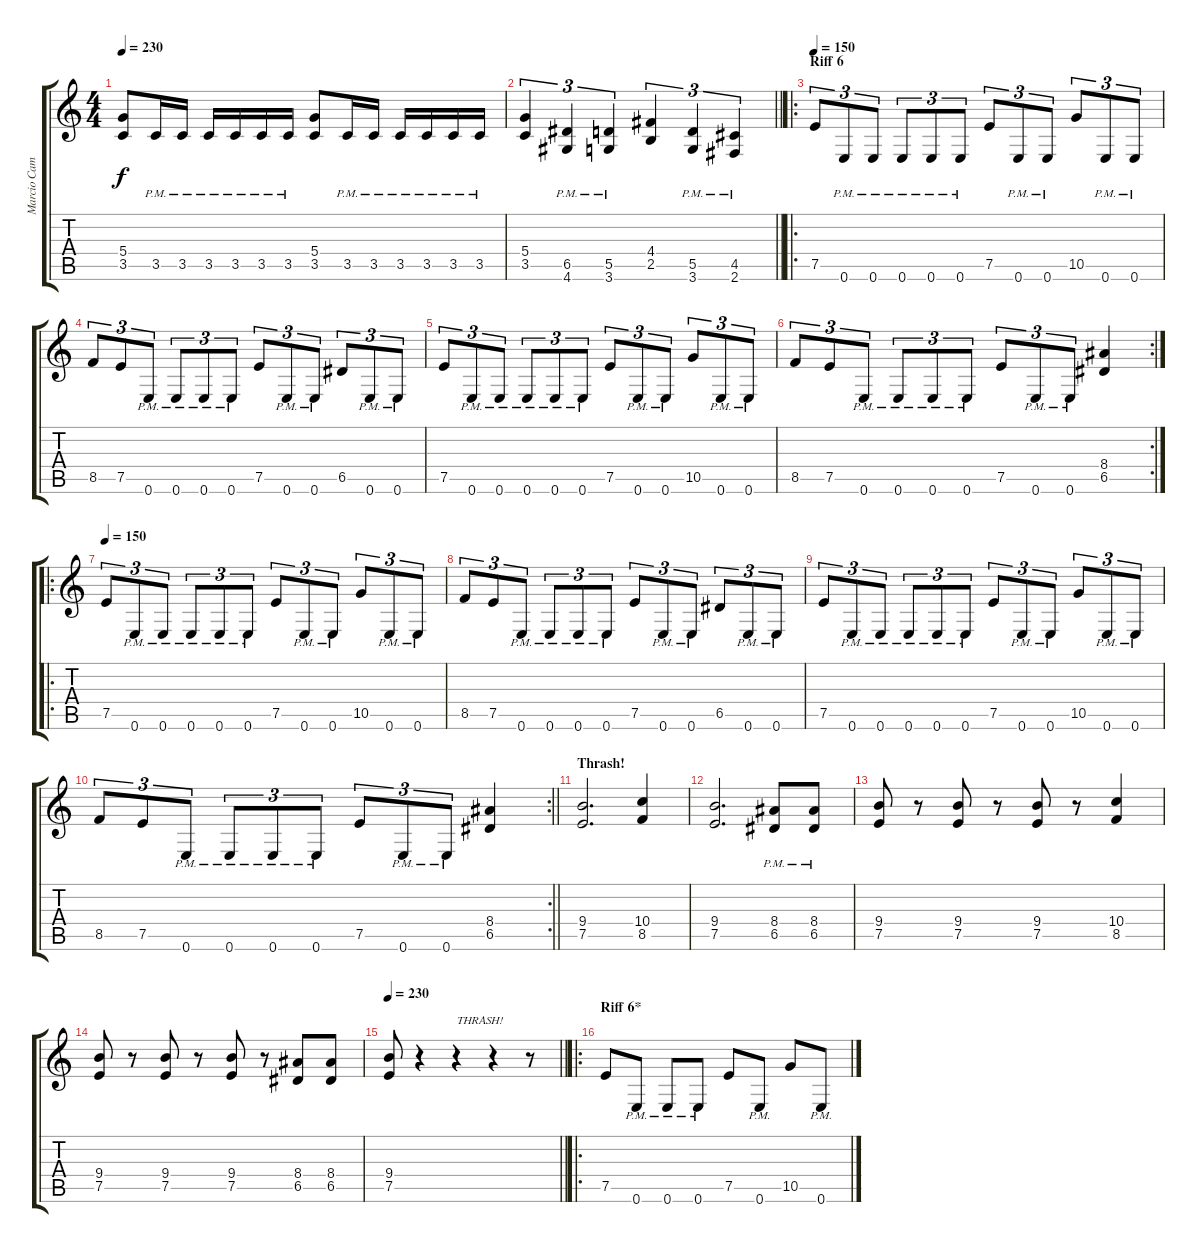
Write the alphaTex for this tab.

\track ("Marcio Cambito" "Marcio Cam") {instrument overdrivenguitar}
\staff {score tabs}
\tuning (E4 B3 G3 D3 A2 E2) {hide}
\ts (4 4)
\tempo 230
\clef g2
\ks c
(5.4 3.5).8{dy f} 3.5{pm}.16 3.5{pm}.16 3.5{pm}.16 3.5{pm}.16 3.5{pm}.16 3.5{pm}.16 (5.4 3.5).8 3.5{pm}.16 3.5{pm}.16 3.5{pm}.16 3.5{pm}.16 3.5{pm}.16 3.5{pm}.16 |
\barLineRight lightlight
(5.4 3.5).4{tu (3 2)} (6.5{pm} 4.6{pm}).4{tu (3 2)} (5.5{pm} 3.6{pm}).4{tu (3 2)} (4.4 2.5).4{tu (3 2)} (5.5{pm} 3.6{pm}).4{tu (3 2)} (4.5{pm} 2.6{pm}).4{tu (3 2)} |
\ro
\section ("" "Riff 6")
\tempo 160
\tempo 150
7.5.8{tu (3 2)} 0.6{pm}.8{tu (3 2)} 0.6{pm}.8{tu (3 2)} 0.6{pm}.8{tu (3 2)} 0.6{pm}.8{tu (3 2)} 0.6{pm}.8{tu (3 2)} 7.5.8{tu (3 2)} 0.6{pm}.8{tu (3 2)} 0.6{pm}.8{tu (3 2)} 10.5.8{tu (3 2)} 0.6{pm}.8{tu (3 2)} 0.6{pm}.8{tu (3 2)} |
8.5.8{tu (3 2)} 7.5.8{tu (3 2)} 0.6{pm}.8{tu (3 2)} 0.6{pm}.8{tu (3 2)} 0.6{pm}.8{tu (3 2)} 0.6{pm}.8{tu (3 2)} 7.5.8{tu (3 2)} 0.6{pm}.8{tu (3 2)} 0.6{pm}.8{tu (3 2)} 6.5.8{tu (3 2)} 0.6{pm}.8{tu (3 2)} 0.6{pm}.8{tu (3 2)} |
7.5.8{tu (3 2)} 0.6{pm}.8{tu (3 2)} 0.6{pm}.8{tu (3 2)} 0.6{pm}.8{tu (3 2)} 0.6{pm}.8{tu (3 2)} 0.6{pm}.8{tu (3 2)} 7.5.8{tu (3 2)} 0.6{pm}.8{tu (3 2)} 0.6{pm}.8{tu (3 2)} 10.5.8{tu (3 2)} 0.6{pm}.8{tu (3 2)} 0.6{pm}.8{tu (3 2)} |
\rc 2
8.5.8{tu (3 2)} 7.5.8{tu (3 2)} 0.6{pm}.8{tu (3 2)} 0.6{pm}.8{tu (3 2)} 0.6{pm}.8{tu (3 2)} 0.6{pm}.8{tu (3 2)} 7.5.8{tu (3 2)} 0.6{pm}.8{tu (3 2)} 0.6{pm}.8{tu (3 2)} (8.4 6.5).4 |
\ro
\tempo 150
7.5.8{tu (3 2)} 0.6{pm}.8{tu (3 2)} 0.6{pm}.8{tu (3 2)} 0.6{pm}.8{tu (3 2)} 0.6{pm}.8{tu (3 2)} 0.6{pm}.8{tu (3 2)} 7.5.8{tu (3 2)} 0.6{pm}.8{tu (3 2)} 0.6{pm}.8{tu (3 2)} 10.5.8{tu (3 2)} 0.6{pm}.8{tu (3 2)} 0.6{pm}.8{tu (3 2)} |
8.5.8{tu (3 2)} 7.5.8{tu (3 2)} 0.6{pm}.8{tu (3 2)} 0.6{pm}.8{tu (3 2)} 0.6{pm}.8{tu (3 2)} 0.6{pm}.8{tu (3 2)} 7.5.8{tu (3 2)} 0.6{pm}.8{tu (3 2)} 0.6{pm}.8{tu (3 2)} 6.5.8{tu (3 2)} 0.6{pm}.8{tu (3 2)} 0.6{pm}.8{tu (3 2)} |
7.5.8{tu (3 2)} 0.6{pm}.8{tu (3 2)} 0.6{pm}.8{tu (3 2)} 0.6{pm}.8{tu (3 2)} 0.6{pm}.8{tu (3 2)} 0.6{pm}.8{tu (3 2)} 7.5.8{tu (3 2)} 0.6{pm}.8{tu (3 2)} 0.6{pm}.8{tu (3 2)} 10.5.8{tu (3 2)} 0.6{pm}.8{tu (3 2)} 0.6{pm}.8{tu (3 2)} |
\rc 2
\barLineRight lightlight
8.5.8{tu (3 2)} 7.5.8{tu (3 2)} 0.6{pm}.8{tu (3 2)} 0.6{pm}.8{tu (3 2)} 0.6{pm}.8{tu (3 2)} 0.6{pm}.8{tu (3 2)} 7.5.8{tu (3 2)} 0.6{pm}.8{tu (3 2)} 0.6{pm}.8{tu (3 2)} (8.4 6.5).4 |
\section ("" "Thrash!")
(9.4 7.5).2{d} (10.4 8.5).4 |
(9.4 7.5).2{d} (8.4{pm} 6.5{pm}).8 (8.4{pm} 6.5{pm}).8 |
(9.4 7.5).8 r.8 (9.4 7.5).8 r.8 (9.4 7.5).8 r.8 (10.4 8.5).4 |
(9.4 7.5).8 r.8 (9.4 7.5).8 r.8 (9.4 7.5).8 r.8 (8.4 6.5).8 (8.4 6.5).8 |
\tempo 230
\barLineRight lightlight
(9.4 7.5).8 r.4 r.4{txt "THRASH!"} r.4 r.8 |
\ro
\section ("" "Riff 6*")
7.5.8 0.6{pm}.8 0.6{pm}.8 0.6{pm}.8 7.5.8 0.6{pm}.8 10.5.8 0.6{pm}.8
